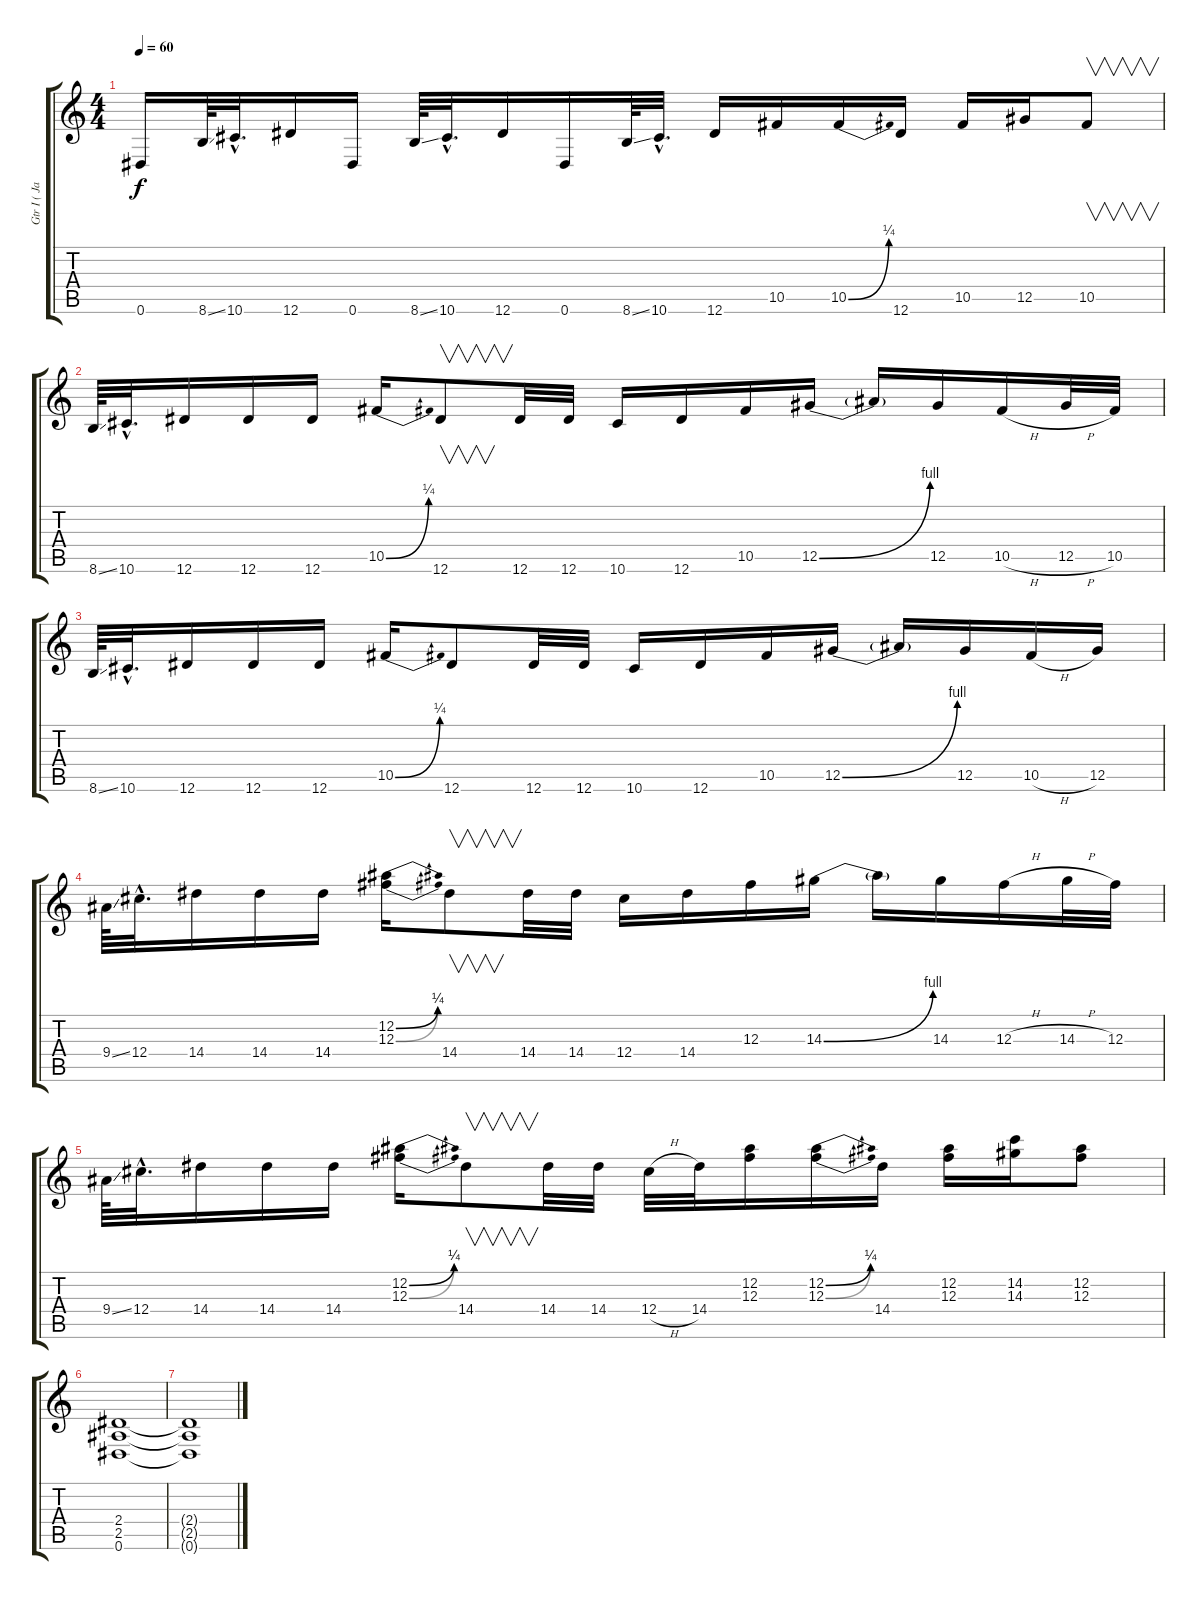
\track ("Gtr I ( James )" "Gtr I ( Ja") {instrument distortionguitar}
\staff {score tabs}
\tuning (Eb4 Bb3 Gb3 Db3 Ab2 Eb2) {hide}
\ts (4 4)
\tempo 60
\clef g2
\ks c
0.6.16{dy f} 8.6{ss}.64 10.6{hac}.32{d} 12.6.16 0.6.16 8.6{ss}.64 10.6{hac}.32{d} 12.6.16 0.6.16 8.6{ss}.64 10.6{hac}.32{d} 12.6.16 10.5.16 10.5{be (bend 0 0 60 1)}.16 12.6.16 10.5.16 12.5.16 10.5.8{v} |
8.6{ss}.64 10.6{hac}.32{d} 12.6.16 12.6.16 12.6.16 10.5{be (bend 0 0 60 1)}.16 12.6.8{v} 12.6.32 12.6.32 10.6.16 12.6.16 10.5.16 12.5{be (bend 0 0 60 4)}.16 12.5{t}.16 12.5.16 10.5{h}.16 12.5{h}.32 10.5.32 |
8.6{ss}.64 10.6{hac}.32{d} 12.6.16 12.6.16 12.6.16 10.5{be (bend 0 0 60 1)}.16 12.6.8 12.6.32 12.6.32 10.6.16 12.6.16 10.5.16 12.5{be (bend 0 0 60 4)}.16 12.5{t}.16 12.5.16 10.5{h}.16 12.5.16 |
9.4{ss}.64 12.4{hac}.32{d} 14.4.16 14.4.16 14.4.16 (12.2{be (bend 0 0 60 1)} 12.3{be (bend 0 0 60 1)}).16 14.4.8{v} 14.4.32 14.4.32 12.4.16 14.4.16 12.3.16 14.3{be (bend 0 0 60 4)}.16 14.3{t}.16 14.3.16 12.3{h}.16 14.3{h}.32 12.3.32 |
9.4{ss}.64 12.4{hac}.32{d} 14.4.16 14.4.16 14.4.16 (12.2{be (bend 0 0 60 1)} 12.3{be (bend 0 0 60 1)}).16 14.4.8{v} 14.4.32 14.4.32 12.4{h}.32 14.4.32 (12.2 12.3).16 (12.2{be (bend 0 0 60 1)} 12.3{be (bend 0 0 60 1)}).16 14.4.16 (12.2 12.3).16 (14.2 14.3).16 (12.2 12.3).8 |
(2.4 2.5 0.6).1 |
(2.4{t} 2.5{t} 0.6{t}).1
